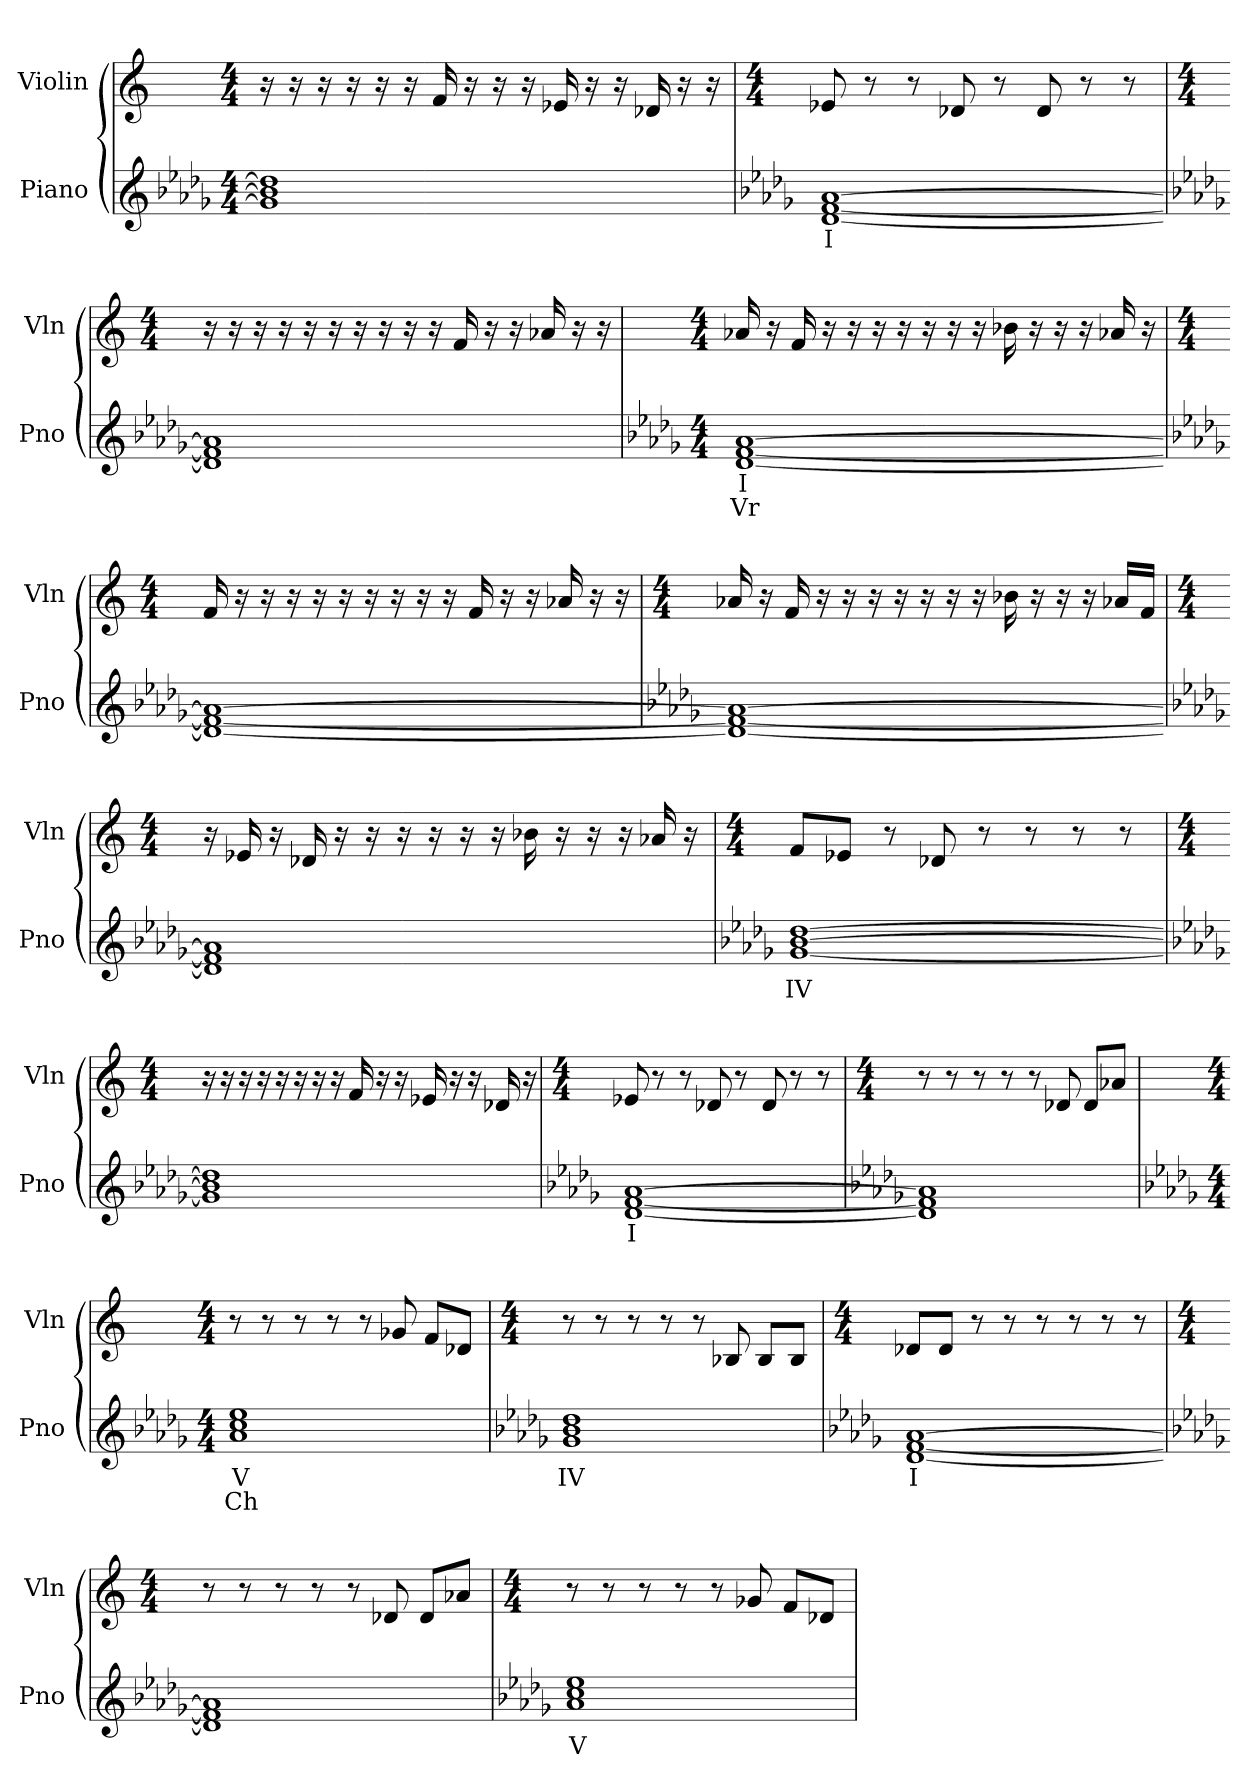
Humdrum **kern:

**kern	**text	**text	**kern
*part2	*part2	*part2	*part1
*staff2	*staff2	*staff2	*staff1
*I"Piano	*	*	*I"Violin
*I'Pno	*	*	*I'Vln
*k[b-e-a-d-g-]	*	*	*
*D-:	*	*	*
*M4/4	*	*	*M4/4
=	=	=	=
1g-] 1b-] 1dd-]	.	.	16r
.	.	.	16r
.	.	.	16r
.	.	.	16r
.	.	.	16r
.	.	.	16r
.	.	.	16f
.	.	.	16r
.	.	.	16r
.	.	.	16r
.	.	.	16e-X
.	.	.	16r
.	.	.	16r
.	.	.	16d-X
.	.	.	16r
.	.	.	16r
=	=	=	=
*k[b-e-a-d-g-]	*	*	*
*D-:	*	*	*
*	*	*	*M4/4
[1d- [1f [1a-	I	.	8e-X
.	.	.	8r
.	.	.	8r
.	.	.	8d-X
.	.	.	8r
.	.	.	8d-
.	.	.	8r
.	.	.	8r
=	=	=	=
*k[b-e-a-d-g-]	*	*	*
*D-:	*	*	*
*	*	*	*M4/4
1d-] 1f] 1a-]	.	.	16r
.	.	.	16r
.	.	.	16r
.	.	.	16r
.	.	.	16r
.	.	.	16r
.	.	.	16r
.	.	.	16r
.	.	.	16r
.	.	.	16r
.	.	.	16f
.	.	.	16r
.	.	.	16r
.	.	.	16a-X
.	.	.	16r
.	.	.	16r
=	=	=	=
*k[b-e-a-d-g-]	*	*	*
*D-:	*	*	*
*M4/4	*	*	*M4/4
[1d- [1f [1a-	I	Vr	16a-X
.	.	.	16r
.	.	.	16f
.	.	.	16r
.	.	.	16r
.	.	.	16r
.	.	.	16r
.	.	.	16r
.	.	.	16r
.	.	.	16r
.	.	.	16b-X
.	.	.	16r
.	.	.	16r
.	.	.	16r
.	.	.	16a-X
.	.	.	16r
=	=	=	=
*k[b-e-a-d-g-]	*	*	*
*D-:	*	*	*
*	*	*	*M4/4
1d-_ 1f_ 1a-_	.	.	16f
.	.	.	16r
.	.	.	16r
.	.	.	16r
.	.	.	16r
.	.	.	16r
.	.	.	16r
.	.	.	16r
.	.	.	16r
.	.	.	16r
.	.	.	16f
.	.	.	16r
.	.	.	16r
.	.	.	16a-X
.	.	.	16r
.	.	.	16r
=	=	=	=
*k[b-e-a-d-g-]	*	*	*
*D-:	*	*	*
*	*	*	*M4/4
1d-_ 1f_ 1a-_	.	.	16a-X
.	.	.	16r
.	.	.	16f
.	.	.	16r
.	.	.	16r
.	.	.	16r
.	.	.	16r
.	.	.	16r
.	.	.	16r
.	.	.	16r
.	.	.	16b-X
.	.	.	16r
.	.	.	16r
.	.	.	16r
.	.	.	16a-XLL
.	.	.	16fJJ
=	=	=	=
*k[b-e-a-d-g-]	*	*	*
*D-:	*	*	*
*	*	*	*M4/4
1d-] 1f] 1a-]	.	.	16r
.	.	.	16e-X
.	.	.	16r
.	.	.	16d-X
.	.	.	16r
.	.	.	16r
.	.	.	16r
.	.	.	16r
.	.	.	16r
.	.	.	16r
.	.	.	16b-X
.	.	.	16r
.	.	.	16r
.	.	.	16r
.	.	.	16a-X
.	.	.	16r
=	=	=	=
*k[b-e-a-d-g-]	*	*	*
*D-:	*	*	*
*	*	*	*M4/4
[1g- [1b- [1dd-	IV	.	8fL
.	.	.	8e-XJ
.	.	.	8r
.	.	.	8d-X
.	.	.	8r
.	.	.	8r
.	.	.	8r
.	.	.	8r
=	=	=	=
*k[b-e-a-d-g-]	*	*	*
*D-:	*	*	*
*	*	*	*M4/4
1g-] 1b-] 1dd-]	.	.	16r
.	.	.	16r
.	.	.	16r
.	.	.	16r
.	.	.	16r
.	.	.	16r
.	.	.	16r
.	.	.	16r
.	.	.	16f
.	.	.	16r
.	.	.	16r
.	.	.	16e-X
.	.	.	16r
.	.	.	16r
.	.	.	16d-X
.	.	.	16r
=	=	=	=
*k[b-e-a-d-g-]	*	*	*
*D-:	*	*	*
*	*	*	*M4/4
[1d- [1f [1a-	I	.	8e-X
.	.	.	8r
.	.	.	8r
.	.	.	8d-X
.	.	.	8r
.	.	.	8d-
.	.	.	8r
.	.	.	8r
=	=	=	=
*k[b-e-a-d-g-]	*	*	*
*D-:	*	*	*
*	*	*	*M4/4
1d-] 1f] 1a-]	.	.	8r
.	.	.	8r
.	.	.	8r
.	.	.	8r
.	.	.	8r
.	.	.	8d-X
.	.	.	8d-L
.	.	.	8a-XJ
=	=	=	=
*k[b-e-a-d-g-]	*	*	*
*D-:	*	*	*
*M4/4	*	*	*M4/4
1a- 1cc 1ee-	V	Ch	8r
.	.	.	8r
.	.	.	8r
.	.	.	8r
.	.	.	8r
.	.	.	8g-X
.	.	.	8fL
.	.	.	8d-XJ
=	=	=	=
*k[b-e-a-d-g-]	*	*	*
*D-:	*	*	*
*	*	*	*M4/4
1g- 1b- 1dd-	IV	.	8r
.	.	.	8r
.	.	.	8r
.	.	.	8r
.	.	.	8r
.	.	.	8B-X
.	.	.	8B-L
.	.	.	8B-J
=	=	=	=
*k[b-e-a-d-g-]	*	*	*
*D-:	*	*	*
*	*	*	*M4/4
[1d- [1f [1a-	I	.	8d-XL
.	.	.	8d-J
.	.	.	8r
.	.	.	8r
.	.	.	8r
.	.	.	8r
.	.	.	8r
.	.	.	8r
=	=	=	=
*k[b-e-a-d-g-]	*	*	*
*D-:	*	*	*
*	*	*	*M4/4
1d-] 1f] 1a-]	.	.	8r
.	.	.	8r
.	.	.	8r
.	.	.	8r
.	.	.	8r
.	.	.	8d-X
.	.	.	8d-L
.	.	.	8a-XJ
=	=	=	=
*k[b-e-a-d-g-]	*	*	*
*D-:	*	*	*
*	*	*	*M4/4
1a- 1cc 1ee-	V	.	8r
.	.	.	8r
.	.	.	8r
.	.	.	8r
.	.	.	8r
.	.	.	8g-X
.	.	.	8fL
.	.	.	8d-XJ
=	=	=	=
*-	*-	*-	*-
